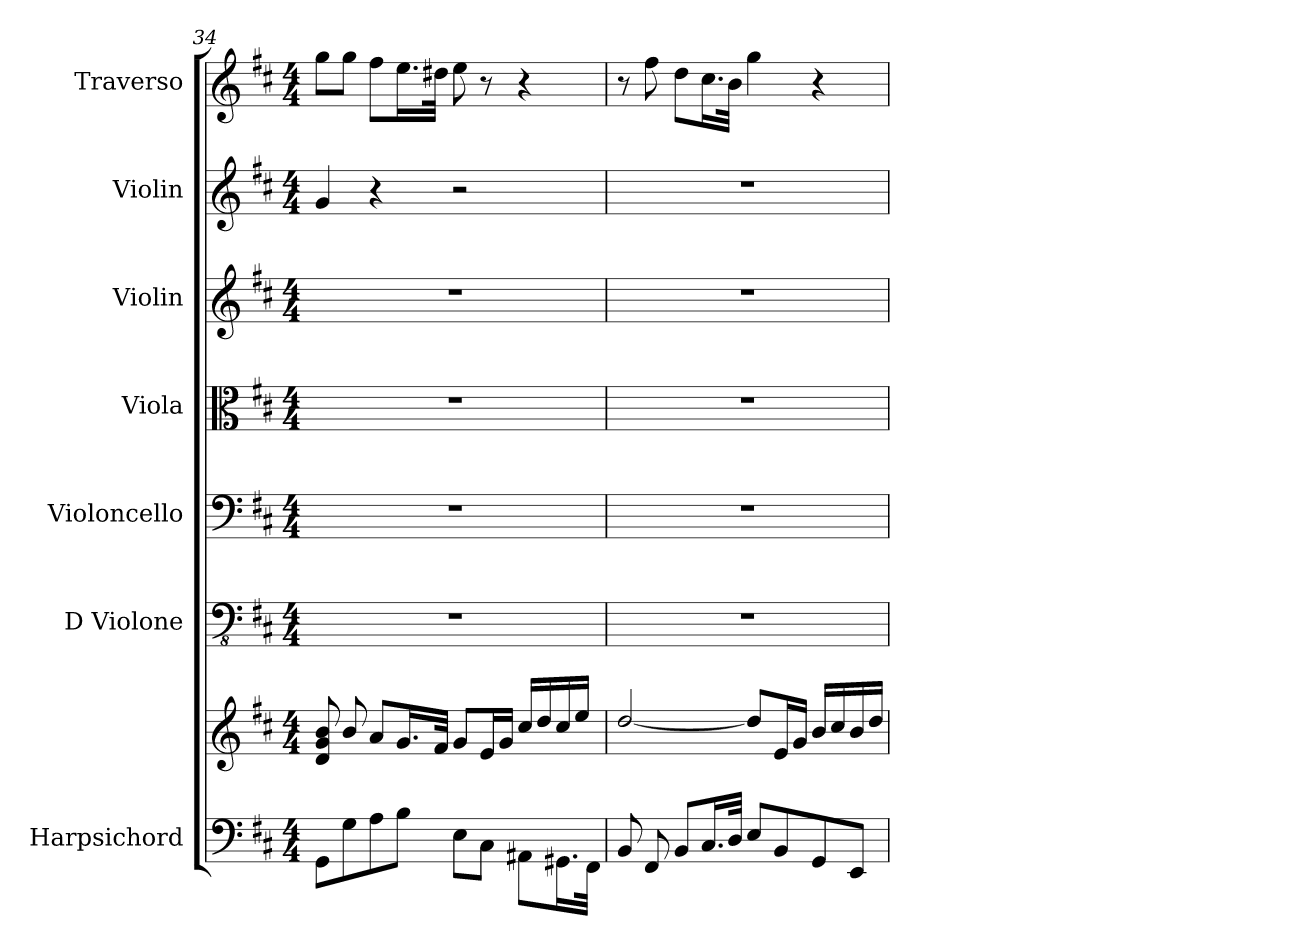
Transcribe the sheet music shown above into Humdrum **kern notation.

**kern	**kern	**kern	**kern	**kern	**kern	**kern	**kern
*part7	*part7	*part6	*part5	*part4	*part3	*part2	*part1
*staff8	*staff7	*staff6	*staff5	*staff4	*staff3	*staff2	*staff1
*I"Harpsichord	*	*I"D Violone	*I"Violoncello	*I"Viola	*I"Violin	*I"Violin	*I"Traverso
*I'Hch.	*	*I'D Vne.	*I'Vc.	*I'Vla.	*I'Vln.	*I'Vln.	*I'Trv.
!!LO:PB:g=z
*clefF4	*clefG2	*clefFv4	*clefF4	*clefC3	*clefG2	*clefG2	*clefG2
*	*	*ITrd7c12	*	*	*	*	*
*k[f#c#]	*k[f#c#]	*k[f#c#]	*k[f#c#]	*k[f#c#]	*k[f#c#]	*k[f#c#]	*k[f#c#]
*M4/4	*M4/4	*M4/4	*M4/4	*M4/4	*M4/4	*M4/4	*M4/4
=34	=34	=34	=34	=34	=34	=34	=34
8GG\L	8d/ 8g/ 8b/	1r	1r	1r	1r	4g/	8gg\L
8G\	8b/	.	.	.	.	.	8gg\J
8A\	8a/L	.	.	.	.	4r	8ff#\L
8B\J	16.g/L	.	.	.	.	.	16.ee\L
.	32f#/JJk	.	.	.	.	.	32dd#X\JJk
8E\L	8g/L	.	.	.	.	2r	8ee\
8C#\J	16e/L	.	.	.	.	.	8r
.	16g/JJ	.	.	.	.	.	.
8AA#X\L	16cc#/LL	.	.	.	.	.	4r
.	16dd/	.	.	.	.	.	.
16.GG#X\L	16cc#/	.	.	.	.	.	.
.	16ee/JJ	.	.	.	.	.	.
32FF#\JJk	.	.	.	.	.	.	.
=35	=35	=35	=35	=35	=35	=35	=35
8BB/	[2dd/	1r	1r	1r	1r	1r	8r
8FF#/	.	.	.	.	.	.	8ff#\
8BB/L	.	.	.	.	.	.	8dd\L
16.C#/L	.	.	.	.	.	.	16.cc#\L
32D/JJk	.	.	.	.	.	.	32b\JJk
8E/L	8dd/L]	.	.	.	.	.	4gg\
8BB/	16e/L	.	.	.	.	.	.
.	16g/JJ	.	.	.	.	.	.
8GG/	16b/LL	.	.	.	.	.	4r
.	16cc#/	.	.	.	.	.	.
8EE/J	16b/	.	.	.	.	.	.
.	16dd/JJ	.	.	.	.	.	.
=	=	=	=	=	=	=	=
*-	*-	*-	*-	*-	*-	*-	*-
